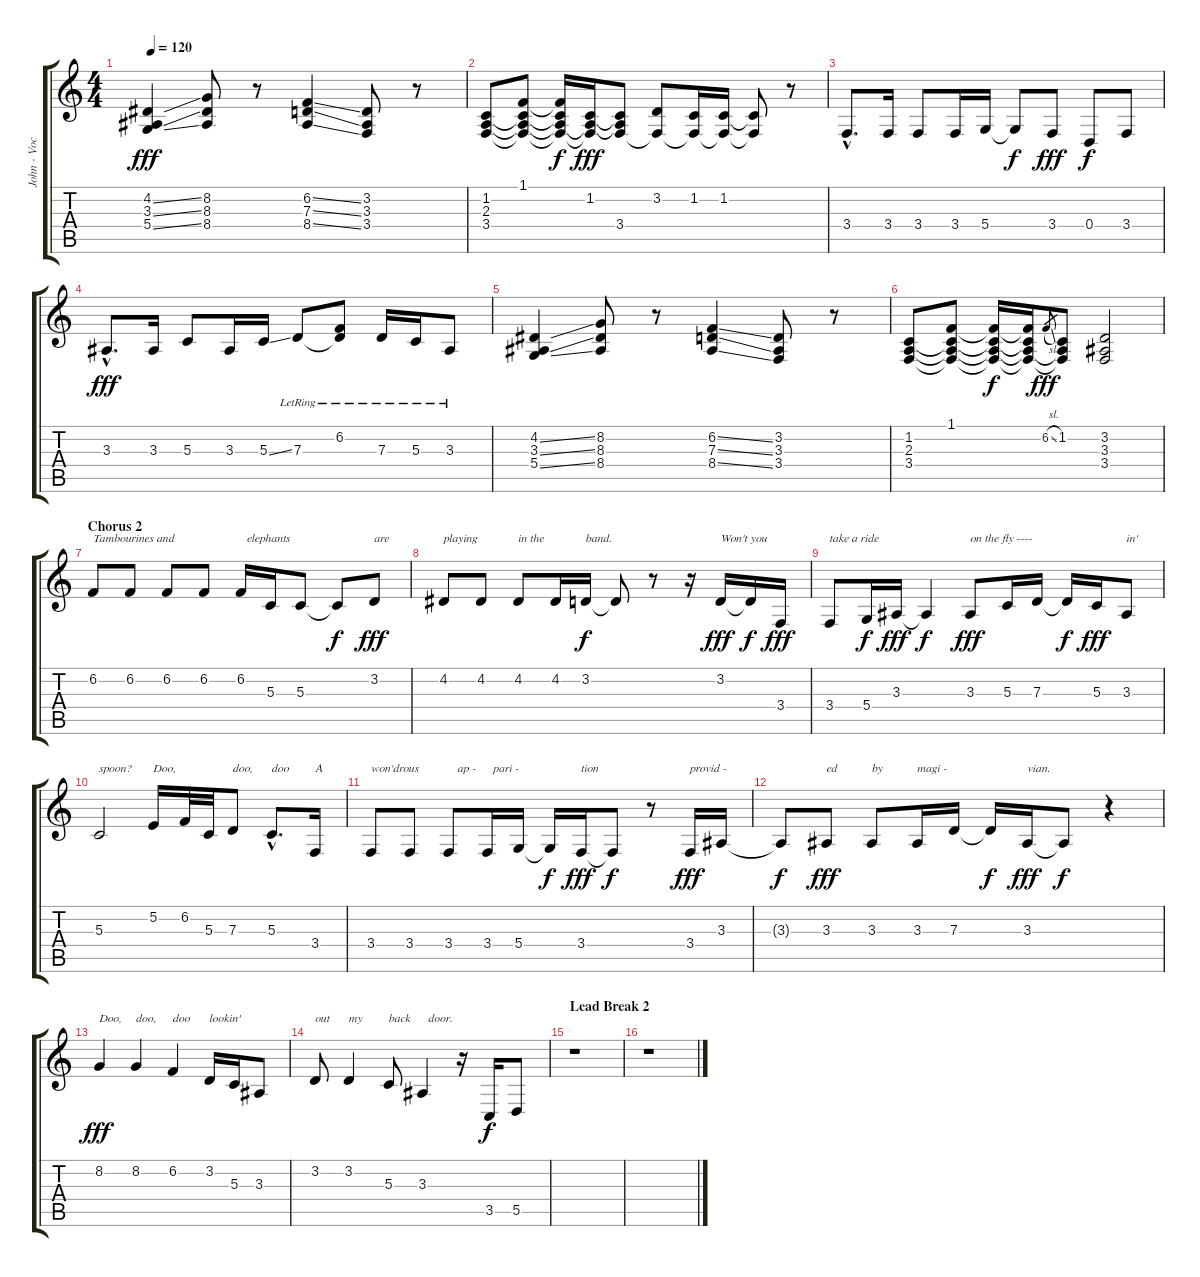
\track ("John - Vocals" "John - Voc") {instrument altosax}
\staff {score tabs}
\tuning (E4 B3 G3 D3 A2 E2) {hide}
\ts (4 4)
\tempo 120
\clef g2
\ks c
(4.2{ss} 3.3{ss} 5.4{ss}).4{dy fff} (8.2 8.3 8.4).8 r.8 (6.2{ss} 7.3{ss} 8.4{ss}).4 (3.2 3.3 3.4).8 r.8 |
(1.2 2.3 3.4).8 (1.1 1.2{t} 2.3{t} 3.4{t}).8 (1.1{t} 1.2{t} 2.3{t} 3.4{t}).16{dy f} (1.2 2.3{t} 3.4{t}).16{dy fff} (1.2{t} 2.3{t} 3.4).8 (3.2 3.4{t}).8 (1.2 3.4{t}).16 (1.2 3.4{t}).16 (1.2{t} 3.4{t}).8 r.8 |
3.4{hac}.8{d} 3.4.16 3.4.8 3.4.16 5.4.16 5.4{t}.8{dy f} 3.4.8{dy fff} 0.4.8{dy f} 3.4.8 |
3.3{hac}.8{d dy fff} 3.3.16 5.3.8 3.3.16 5.3{ss}.16 7.3{lr}.8 (6.2{lr} 7.3{t}).8 7.3{lr}.16 5.3{lr}.16 3.3{lr}.8 |
(4.2{ss} 3.3{ss} 5.4{ss}).4 (8.2 8.3 8.4).8 r.8 (6.2{ss} 7.3{ss} 8.4{ss}).4 (3.2 3.3 3.4).8 r.8 |
(1.2 2.3 3.4).8 (1.1 1.2{t} 2.3{t} 3.4{t}).8 (1.1{t} 1.2{t} 2.3{t} 3.4{t}).16{dy f} (1.1{t} 1.2{t} 2.3{t} 3.4{t}).16 6.2{sl}.8{gr dy fff} (1.2 2.3{t} 3.4{t}).8 (3.2 3.3 3.4).2 |
\section ("" "Chorus 2")
6.2.8{txt "Tambourines and" instrument altosax} 6.2.8 6.2.8 6.2.8 6.2.16{txt "  elephants"} 5.3.16 5.3.8 5.3{t}.8{dy f} 3.2.8{txt "are" dy fff} |
4.2.8{txt "playing"} 4.2.8 4.2.8{txt "in the"} 4.2.16 3.2.16{txt "band." dy f} 3.2{t}.8 r.8 r.16 3.2.16{txt "Won't you" dy fff} 3.2{t}.16{dy f} 3.4.16{dy fff} |
3.4.8{txt "take a ride"} 5.4.16{dy f} 3.3.16{dy fff} 3.3{t}.4{dy f} 3.3.8{txt "on the fly ----" dy fff} 5.3.16 7.3.16 7.3{t}.16{dy f} 5.3.16{txt " " dy fff} 3.3.8{txt "in'"} |
5.3.2{txt "spoon?"} 5.2.16{txt "Doo,"} 6.2.32 5.3.32 7.3.8{txt "doo,"} 5.3{hac}.8{d txt "doo"} 3.4.16{txt "A"} |
3.4.8{txt "won'drous"} 3.4.8 3.4.8{txt "   ap -"} 3.4.16{txt "  pari -"} 5.4.16 5.4{t}.16{dy f} 3.4.16{txt "tion" dy fff} 3.4{t}.8{dy f} r.8 3.4.16{txt "provid -" dy fff} 3.3.16 |
3.3{t}.8{dy f} 3.3.8{txt "ed" dy fff} 3.3.8{txt "by"} 3.3.16{txt "magi -"} 7.3.16 7.3{t}.16{dy f} 3.3.16{txt "vian." dy fff} 3.3{t}.8{dy f} r.4 |
8.2.4{txt "Doo," dy fff} 8.2.4{txt "doo,"} 6.2.4{txt "doo"} 3.2.16{txt "lookin'"} 5.3.16 3.3.8 |
3.2.8{txt "out"} 3.2.4{txt "my"} 5.3.8{txt "back"} 3.3.4{txt "  door."} r.16{volume 12 instrument electricguitarjazz} 3.5.16{dy f} 5.5.8 |
\section ("" "Lead Break 2")
r.1 |
r.1
